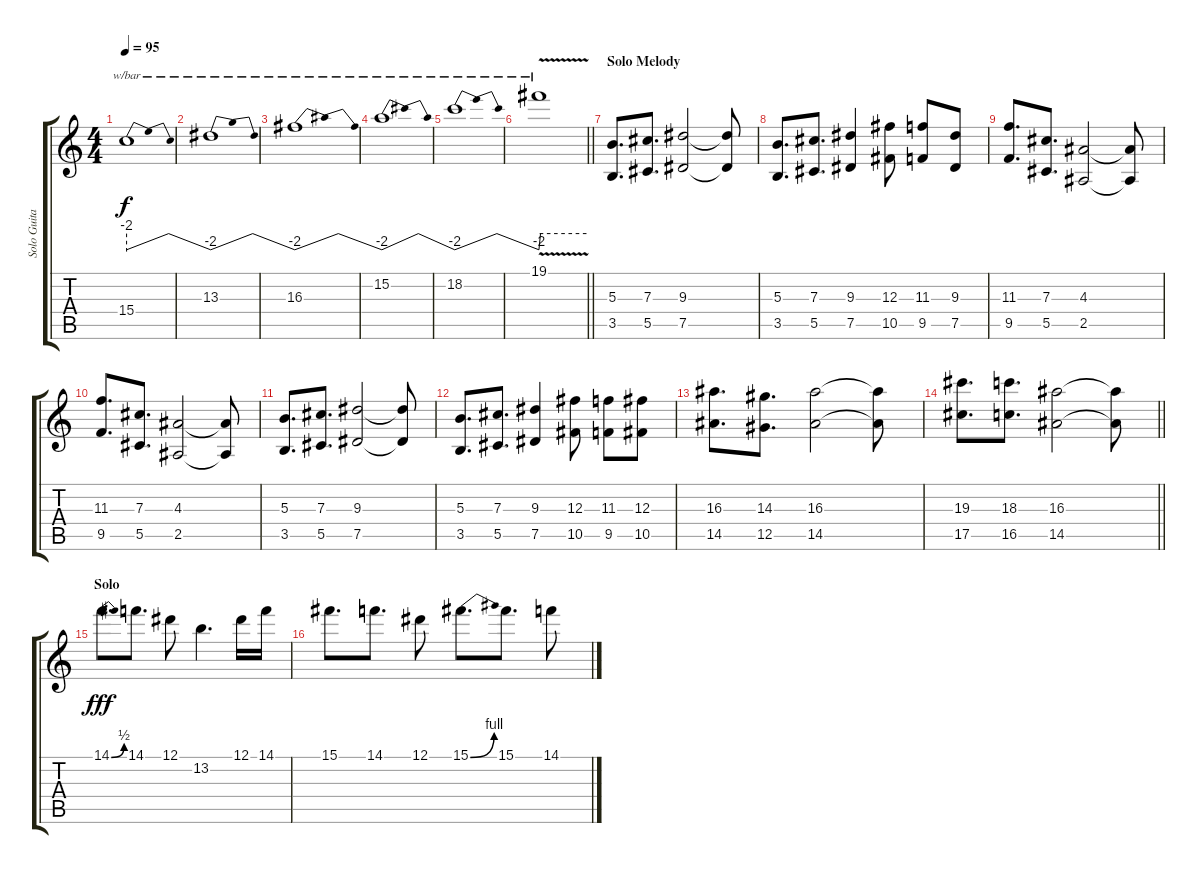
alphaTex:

\track ("Solo Guitar" "Solo Guita") {instrument distortionguitar}
\staff {score tabs}
\tuning (Eb4 Bb3 Gb3 Db3 Ab2 Eb2) {hide}
\ts (4 4)
\tempo 95
\clef g2
\ks c
15.4.1{tbe (dip default 0 -8 2 0 50 0 60 -8) dy f} |
13.3.1{tbe (dip default 0 -8 2 0 50 0 60 -8)} |
16.3.1{tbe (dip default 0 -8 2 0 50 0 60 -8)} |
15.2.1{tbe (dip default 0 -8 2 0 50 0 60 -8)} |
18.2.1{tbe (dip default 0 -8 2 0 50 0 60 -8)} |
\barLineRight lightlight
19.1{v}.1{tbe (custom default 0 -8 2 0 60 0)} |
\section ("" "Solo Melody")
(5.3 3.5).8{d} (7.3 5.5).8{d} (9.3 7.5).2 (9.3{t} 7.5{t}).8 |
(5.3 3.5).8{d} (7.3 5.5).8{d} (9.3 7.5).4 (12.3 10.5).8 (11.3 9.5).8 (9.3 7.5).8 |
(11.3 9.5).8{d} (7.3 5.5).8{d} (4.3 2.5).2 (4.3{t} 2.5{t}).8 |
(11.3 9.5).8{d} (7.3 5.5).8{d} (4.3 2.5).2 (4.3{t} 2.5{t}).8 |
(5.3 3.5).8{d} (7.3 5.5).8{d} (9.3 7.5).2 (9.3{t} 7.5{t}).8 |
(5.3 3.5).8{d} (7.3 5.5).8{d} (9.3 7.5).4 (12.3 10.5).8 (11.3 9.5).8 (12.3 10.5).8 |
(16.3 14.5).8{d} (14.3 12.5).8{d} (16.3 14.5).2 (16.3{t} 14.5{t}).8 |
\barLineRight lightlight
(19.3 17.5).8{d} (18.3 16.5).8{d} (16.3 14.5).2 (16.3{t} 14.5{t}).8 |
\section ("" "Solo")
14.1{be (bend 0 0 60 2)}.8{d dy fff} 14.1.8{d} 12.1.8 13.2.4{d} 12.1.16 14.1.16 |
15.1.8{d} 14.1.8{d} 12.1.8 15.1{be (bend 0 0 60 4)}.8{d} 15.1.8{d} 14.1.8
